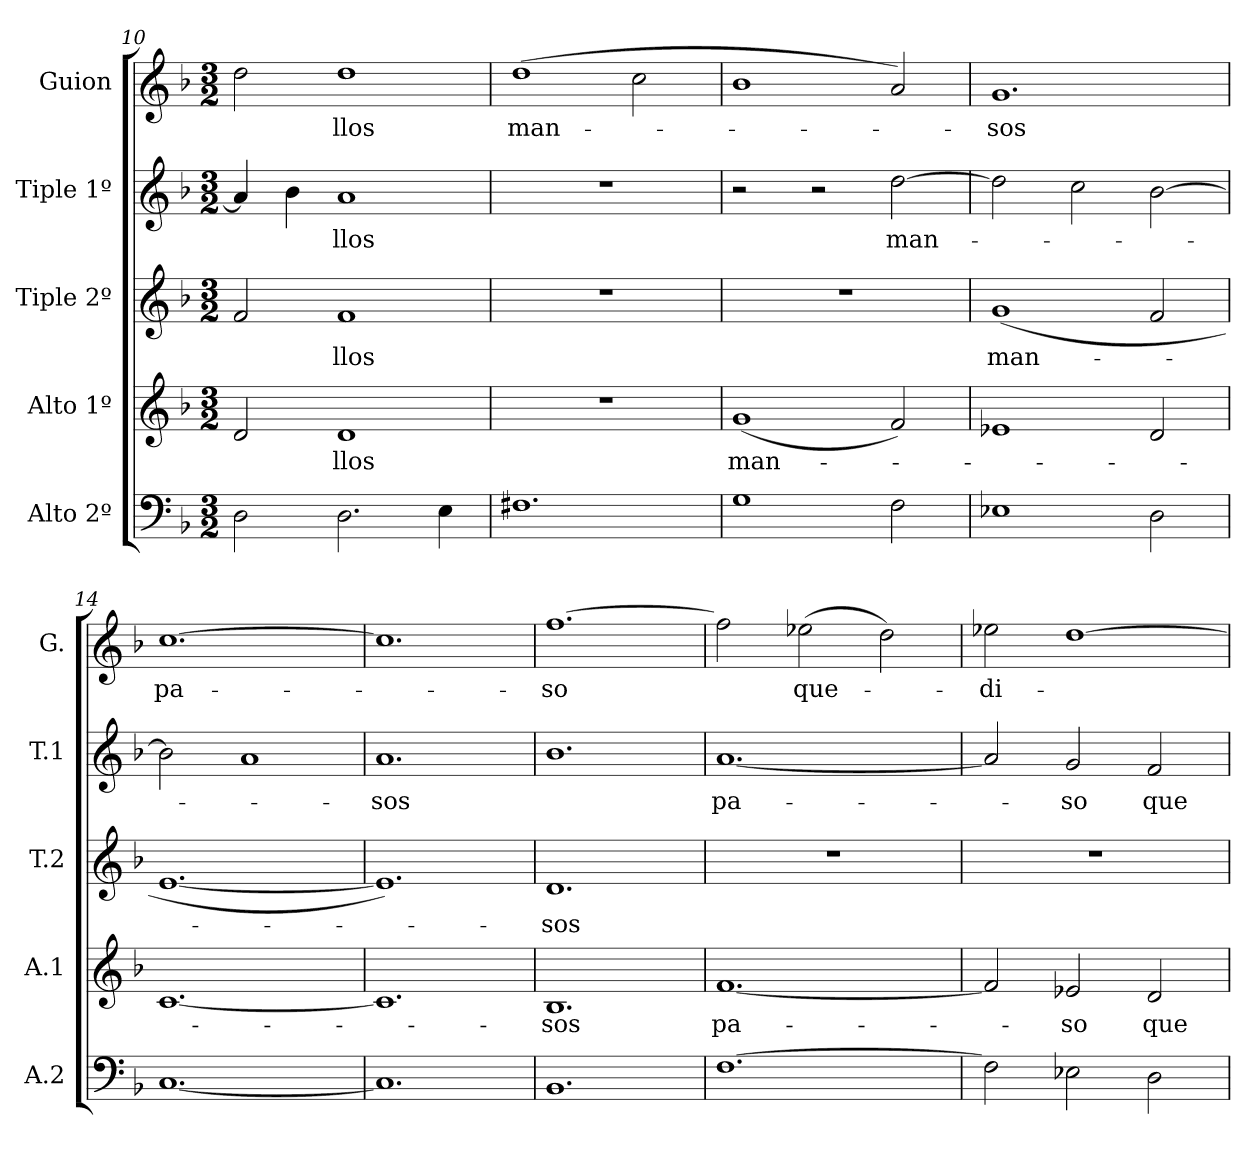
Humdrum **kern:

**kern	**kern	**text	**kern	**text	**kern	**text	**kern	**text
*part5	*part4	*part4	*part3	*part3	*part2	*part2	*part1	*part1
*staff5	*staff4	*staff4	*staff3	*staff3	*staff2	*staff2	*staff1	*staff1
*I"Alto 2º	*I"Alto 1º	*	*I"Tiple 2º	*	*I"Tiple 1º	*	*I"Guion	*
*I'A.2	*I'A.1	*	*I'T.2	*	*I'T.1	*	*I'G.	*
*clefF4	*clefG2	*	*clefG2	*	*clefG2	*	*clefG2	*
*k[b-]	*k[b-]	*	*k[b-]	*	*k[b-]	*	*k[b-]	*
*M3/2	*M3/2	*	*M3/2	*	*M3/2	*	*M3/2	*
=10	=10	=10	=10	=10	=10	=10	=10	=10
2D	2d	.	2f	.	4a]	.	2dd	.
.	.	.	.	.	4b-	.	.	.
2.D	1d	-llos	1f	-llos	1a	-llos	1dd	-llos
4E	.	.	.	.	.	.	.	.
=11	=11	=11	=11	=11	=11	=11	=11	=11
1.F#X	1.r	.	1.r	.	1.r	.	(1dd	man-
.	.	.	.	.	.	.	2cc	.
=12	=12	=12	=12	=12	=12	=12	=12	=12
1G	(1g	man-	1.r	.	2r	.	1b-	.
.	.	.	.	.	2r	.	.	.
2F	2f)	.	.	.	[2dd	man-	2a)	.
=13	=13	=13	=13	=13	=13	=13	=13	=13
1E-X	1e-X	.	(1g	man-	2dd]	.	1.g	-sos
.	.	.	.	.	2cc	.	.	.
2D	2d	.	2f	.	[2b-	.	.	.
=14	=14	=14	=14	=14	=14	=14	=14	=14
[1.C	[1.c	.	[1.e	.	2b-]	.	[1.cc	pa-
.	.	.	.	.	1a	.	.	.
=15	=15	=15	=15	=15	=15	=15	=15	=15
1.C]	1.c]	.	1.e])	.	1.a	-sos	1.cc]	.
=16	=16	=16	=16	=16	=16	=16	=16	=16
1.BB-	1.B-	-sos	1.d	-sos	1.b-	.	[1.ff	-so
=17	=17	=17	=17	=17	=17	=17	=17	=17
[1.F	[1.f	pa-	1.r	.	[1.a	pa-	2ff]	.
.	.	.	.	.	.	.	(2ee-X	que-
.	.	.	.	.	.	.	2dd)	.
=18	=18	=18	=18	=18	=18	=18	=18	=18
2F]	2f]	.	1.r	.	2a]	.	2ee-X	-di-
2E-X	2e-X	-so	.	.	2g	-so	[1dd	.
2D	2d	que	.	.	2f	que-	.	.
=	=	=	=	=	=	=	=	=
*-	*-	*-	*-	*-	*-	*-	*-	*-
